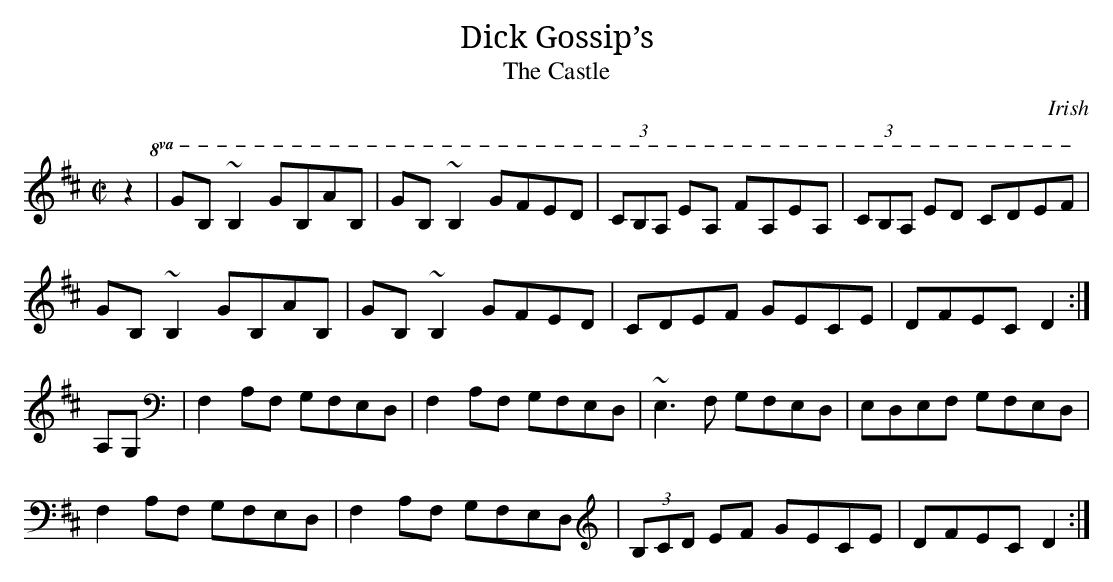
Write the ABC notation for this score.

X:1
T:Dick Gossip’s
T:The Castle
M:C|
K:D
z2!8va(! | gB ~B2 gBaB | gB ~B2 gfed | (3cBA eA fAeA | (3cBA ed cdef |
gB ~B2 gBaB | gB ~B2 gfed | cdef gece | dfec d2 :|
AG | F2 AF GFED | F2 AF GFED | ~E3 F GFED | EDEF GFED |
F2 AF GFED | F2 AF GFED | (3Bcd ef gece | dfec d2 :|
